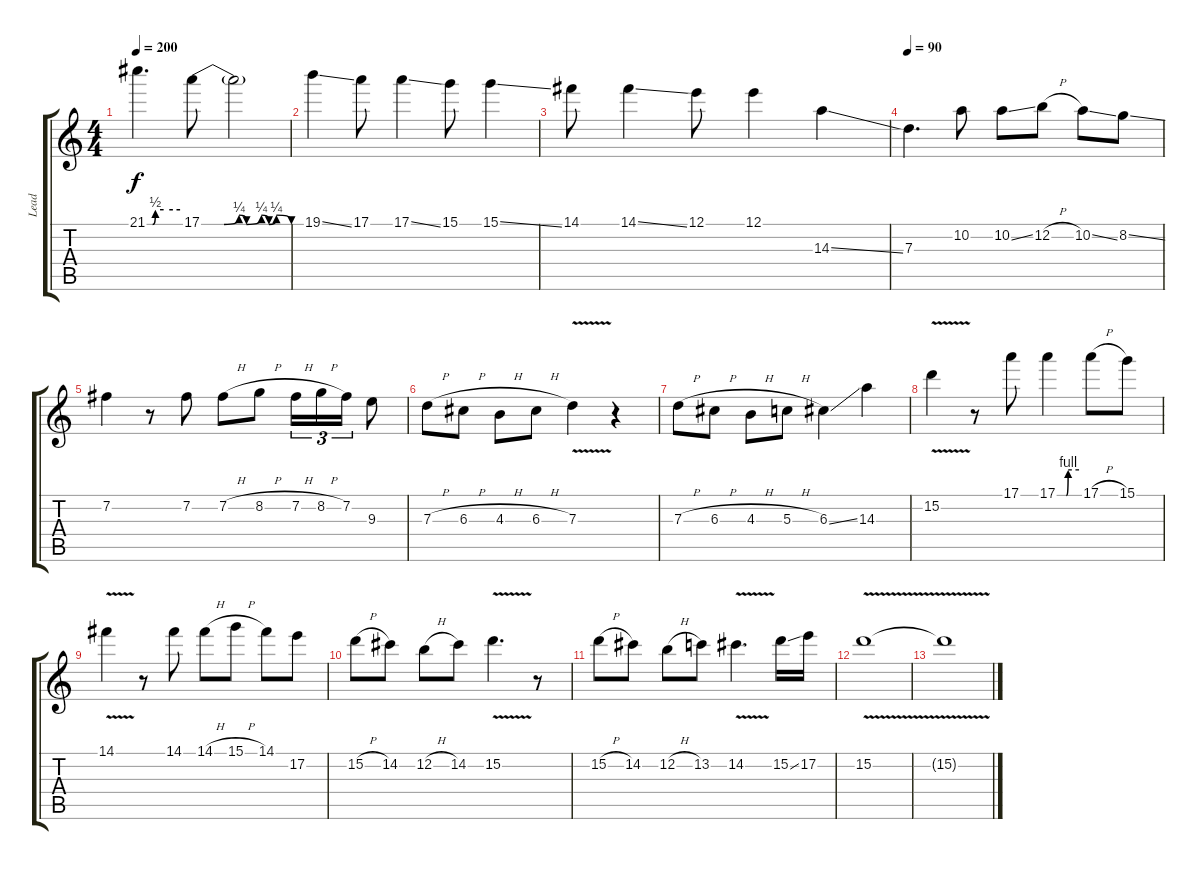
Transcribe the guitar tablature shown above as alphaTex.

\track ("Lead" "Lead") {instrument distortionguitar}
\staff {score tabs}
\tuning (E4 B3 G3 D3 A2 E2) {hide}
\ts (4 4)
\tempo 200
\clef g2
\ks c
21.1{be (custom 0 0 10 0 15 2 30 2 60 2)}.4{d dy f} 17.1{be (custom 0 0 15 0 25 1 30 0 40 1 45 0 50 1 60 0)}.8 17.1{t}.2 |
19.1{ss}.4 17.1.8 17.1{ss}.4 15.1.8 15.1{ss}.4 |
14.1.8 14.1{ss}.4 12.1.8 12.1.4 14.3{ss}.4 |
\tempo 90
7.3.4{d} 10.2.8 10.2{ss}.8 12.2{h}.8 10.2{ss}.8 8.2{ss}.8 |
7.2.4 r.8 7.2.8 7.2{h}.8 8.2{h}.8 7.2{h}.16{tu (3 2)} 8.2{h}.16{tu (3 2)} 7.2.16{tu (3 2)} 9.3.8 |
7.3{h}.8 6.3{h}.8 4.3{h}.8 6.3{h}.8 7.3{v}.4 r.4 |
7.3{h}.8 6.3{h}.8 4.3{h}.8 5.3{h}.8 6.3{ss}.4 14.3.4 |
15.2{v}.4 r.8 17.1.8 17.1{be (custom 0 0 25 0 30 4 60 4)}.4 17.1{h}.8 15.1.8 |
14.1{v}.4 r.8 14.1.8 14.1{h}.8 15.1{h}.8 14.1.8 17.2.8 |
15.2{h}.8 14.2.8 12.2{h}.8 14.2.8 15.2{v}.4{d} r.8 |
15.2{h}.8 14.2.8 12.2{h}.8 13.2.8 14.2{v}.4{d} 15.2{ss}.16 17.2.16 |
15.2{v}.1 |
15.2{t}.1
